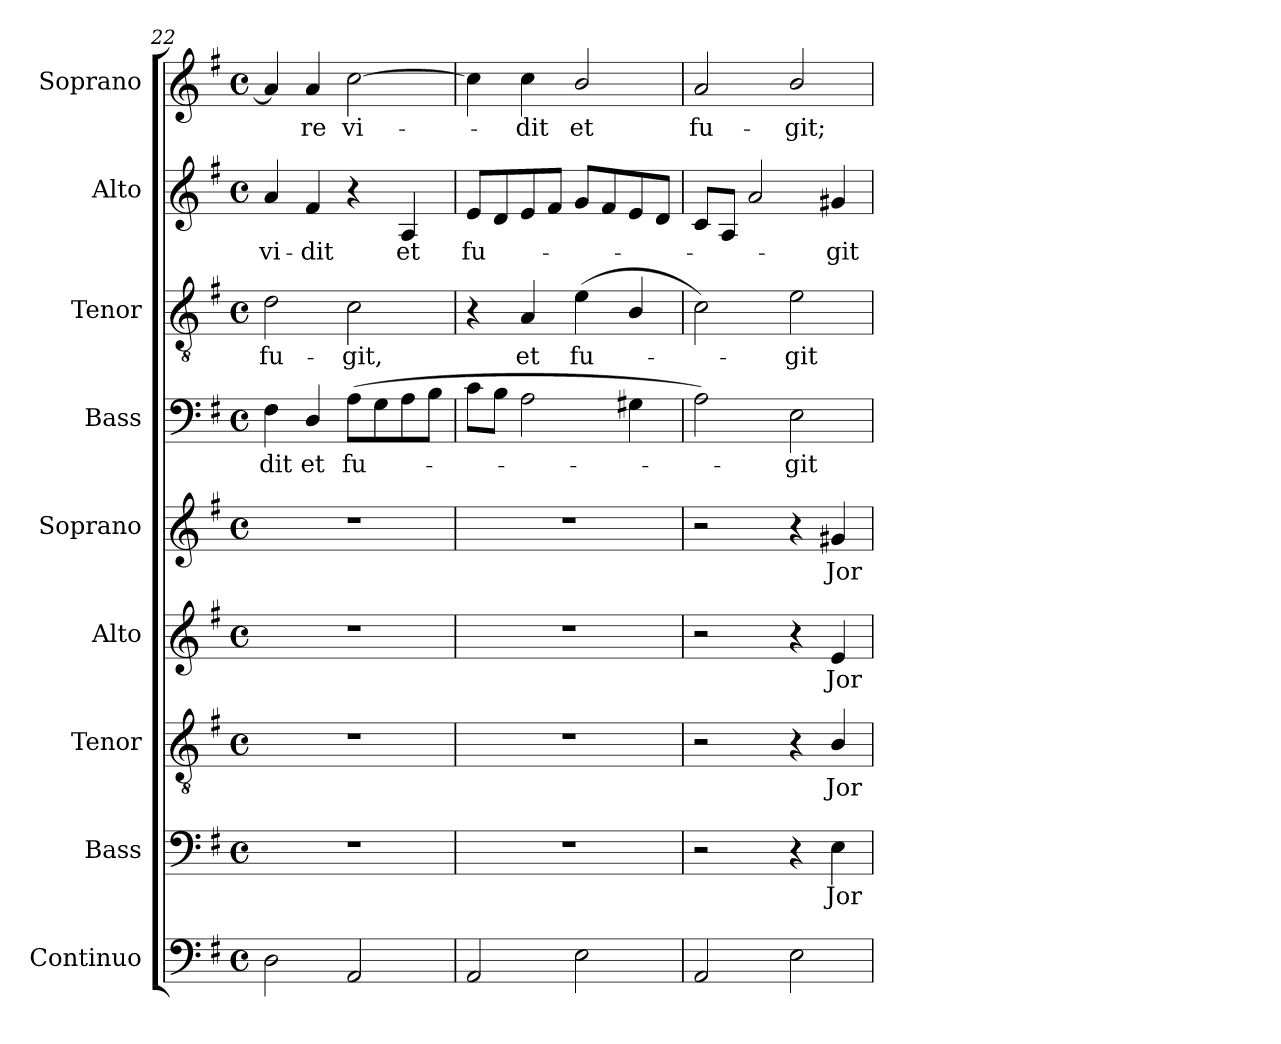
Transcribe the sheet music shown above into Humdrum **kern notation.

**kern	**kern	**text	**kern	**text	**kern	**text	**kern	**text	**kern	**text	**kern	**text	**kern	**text	**kern	**text
*part9	*part8	*part8	*part7	*part7	*part6	*part6	*part5	*part5	*part4	*part4	*part3	*part3	*part2	*part2	*part1	*part1
*staff9	*staff8	*staff8	*staff7	*staff7	*staff6	*staff6	*staff5	*staff5	*staff4	*staff4	*staff3	*staff3	*staff2	*staff2	*staff1	*staff1
*I"Continuo	*I"Bass	*	*I"Tenor	*	*I"Alto	*	*I"Soprano	*	*I"Bass	*	*I"Tenor	*	*I"Alto	*	*I"Soprano	*
*I'Cont.	*I'B.	*	*I'T.	*	*I'A.	*	*I'S.	*	*I'B.	*	*I'T.	*	*I'A.	*	*I'S.	*
*clefF4	*clefF4	*	*clefGv2	*	*clefG2	*	*clefG2	*	*clefF4	*	*clefGv2	*	*clefG2	*	*clefG2	*
*	*	*	*ITrd7c12	*	*	*	*	*	*	*	*ITrd7c12	*	*	*	*	*
*k[f#]	*k[f#]	*	*k[f#]	*	*k[f#]	*	*k[f#]	*	*k[f#]	*	*k[f#]	*	*k[f#]	*	*k[f#]	*
*G:	*G:	*	*G:	*	*G:	*	*G:	*	*G:	*	*G:	*	*G:	*	*G:	*
*M4/4	*M4/4	*	*M4/4	*	*M4/4	*	*M4/4	*	*M4/4	*	*M4/4	*	*M4/4	*	*M4/4	*
*met(c)	*met(c)	*	*met(c)	*	*met(c)	*	*met(c)	*	*met(c)	*	*met(c)	*	*met(c)	*	*met(c)	*
=22	=22	=22	=22	=22	=22	=22	=22	=22	=22	=22	=22	=22	=22	=22	=22	=22
!	!	!	!	!	!	!	!	!	!	!LO:LY:b:color=#000000	!	!	!	!	!	!
!	!	!	!	!	!	!	!	!	!	!	!	!LO:LY:b:color=#000000	!	!	!	!
!	!	!	!	!	!	!	!	!	!	!	!	!	!	!LO:LY:b:color=#000000	!	!
2Di\	1r	.	1r	.	1r	.	1r	.	4F#i\	-dit	2Di\	fu-	4ai/	vi-	4ai/]	.
!	!	!	!	!	!	!	!	!	!	!LO:LY:b:color=#000000	!	!	!	!	!	!
!	!	!	!	!	!	!	!	!	!	!	!	!	!	!LO:LY:b:color=#000000	!	!
!	!	!	!	!	!	!	!	!	!	!	!	!	!	!	!	!LO:LY:b:color=#000000
.	.	.	.	.	.	.	.	.	4Di/	et	.	.	4f#i/	-dit	4ai/	-re
!	!	!	!	!	!	!	!	!	!	!LO:LY:b:color=#000000	!	!	!	!	!	!
!	!	!	!	!	!	!	!	!	!	!	!	!LO:LY:b:color=#000000	!	!	!	!
!	!	!	!	!	!	!	!	!	!	!	!	!	!	!	!	!LO:LY:b:color=#000000
2AAi/	.	.	.	.	.	.	.	.	(8Ai\L	fu-	2Ci\	-git,	4r	.	[2cci\	vi-
.	.	.	.	.	.	.	.	.	8Gi\	.	.	.	.	.	.	.
!	!	!	!	!	!	!	!	!	!	!	!	!	!	!LO:LY:b:color=#000000	!	!
.	.	.	.	.	.	.	.	.	8Ai\	.	.	.	4Ai/	et	.	.
.	.	.	.	.	.	.	.	.	8Bi\J	.	.	.	.	.	.	.
=23	=23	=23	=23	=23	=23	=23	=23	=23	=23	=23	=23	=23	=23	=23	=23	=23
!	!	!	!	!	!	!	!	!	!	!	!	!	!	!LO:LY:b:color=#000000	!	!
2AAi/	1r	.	1r	.	1r	.	1r	.	8ci\L	.	4r	.	8ei/L	fu-	4cci\]	.
.	.	.	.	.	.	.	.	.	8Bi\J	.	.	.	8di/	.	.	.
!	!	!	!	!	!	!	!	!	!	!	!	!LO:LY:b:color=#000000	!	!	!	!
!	!	!	!	!	!	!	!	!	!	!	!	!	!	!	!	!LO:LY:b:color=#000000
.	.	.	.	.	.	.	.	.	2Ai\	.	4AAi/	et	8ei/	.	4cci\	-dit
.	.	.	.	.	.	.	.	.	.	.	.	.	8f#i/J	.	.	.
!	!	!	!	!	!	!	!	!	!	!	!	!LO:LY:b:color=#000000	!	!	!	!
!	!	!	!	!	!	!	!	!	!	!	!	!	!	!	!	!LO:LY:b:color=#000000
2Ei\	.	.	.	.	.	.	.	.	.	.	(4Ei\	fu-	8gi/L	.	2bi/	et
.	.	.	.	.	.	.	.	.	.	.	.	.	8f#i/	.	.	.
.	.	.	.	.	.	.	.	.	4G#Xi\	.	4BBi/	.	8ei/	.	.	.
.	.	.	.	.	.	.	.	.	.	.	.	.	8di/J	.	.	.
=24	=24	=24	=24	=24	=24	=24	=24	=24	=24	=24	=24	=24	=24	=24	=24	=24
!	!	!	!	!	!	!	!	!	!	!	!	!	!	!	!	!LO:LY:b:color=#000000
2AAi/	2r	.	2r	.	2r	.	2r	.	2Ai\)	.	2Ci\)	.	8ci/L	.	2ai/	fu-
.	.	.	.	.	.	.	.	.	.	.	.	.	8Ai/J	.	.	.
.	.	.	.	.	.	.	.	.	.	.	.	.	2ai/	.	.	.
!	!	!	!	!	!	!	!	!	!	!LO:LY:b:color=#000000	!	!	!	!	!	!
!	!	!	!	!	!	!	!	!	!	!	!	!LO:LY:b:color=#000000	!	!	!	!
!	!	!	!	!	!	!	!	!	!	!	!	!	!	!	!	!LO:LY:b:color=#000000
2Ei\	4r	.	4r	.	4r	.	4r	.	2Ei\	-git	2Ei\	-git	.	.	2bi/	-git;
!	!	!LO:LY:b:color=#000000	!	!	!	!	!	!	!	!	!	!	!	!	!	!
!	!	!	!	!LO:LY:b:color=#000000	!	!	!	!	!	!	!	!	!	!	!	!
!	!	!	!	!	!	!LO:LY:b:color=#000000	!	!	!	!	!	!	!	!	!	!
!	!	!	!	!	!	!	!	!LO:LY:b:color=#000000	!	!	!	!	!	!	!	!
!	!	!	!	!	!	!	!	!	!	!	!	!	!	!LO:LY:b:color=#000000	!	!
.	4Ei\	Jor-	4BBi/	Jor-	4ei/	Jor-	4g#Xi/	Jor-	.	.	.	.	4g#Xi/	-git	.	.
=	=	=	=	=	=	=	=	=	=	=	=	=	=	=	=	=
*-	*-	*-	*-	*-	*-	*-	*-	*-	*-	*-	*-	*-	*-	*-	*-	*-
